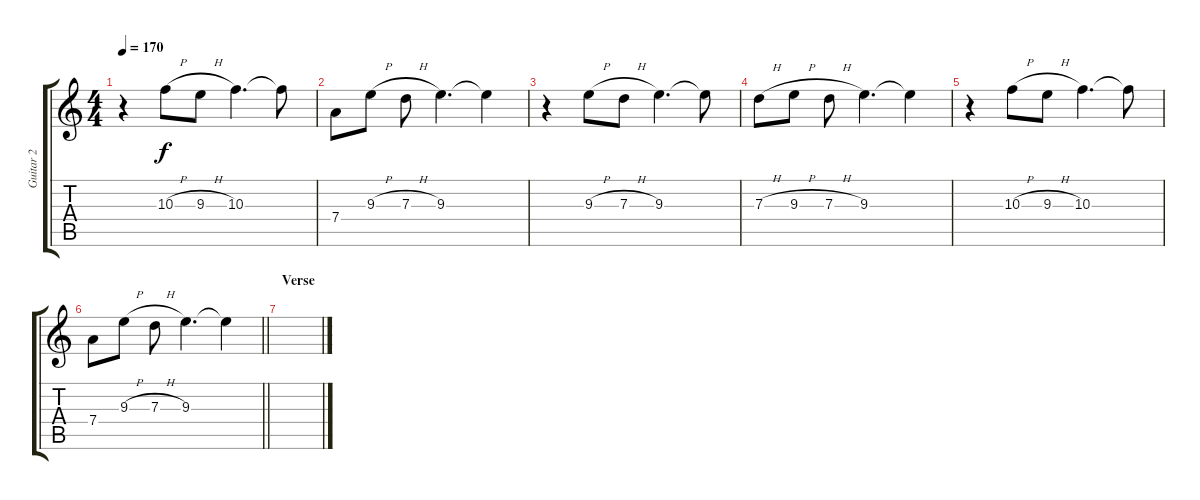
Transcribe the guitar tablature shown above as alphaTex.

\track ("Guitar 2" "Guitar 2") {instrument distortionguitar}
\staff {score tabs}
\tuning (E4 B3 G3 D3 A2 E2) {hide}
\ts (4 4)
\tempo 170
\clef g2
\ks c
r.4{dy f} 10.3{h}.8 9.3{h}.8 10.3.4{d} 10.3{t}.8 |
7.4.8 9.3{h}.8 7.3{h}.8 9.3.4{d} 9.3{t}.4 |
r.4 9.3{h}.8 7.3{h}.8 9.3.4{d} 9.3{t}.8 |
7.3{h}.8 9.3{h}.8 7.3{h}.8 9.3.4{d} 9.3{t}.4 |
r.4 10.3{h}.8 9.3{h}.8 10.3.4{d} 10.3{t}.8 |
\barLineRight lightlight
7.4.8 9.3{h}.8 7.3{h}.8 9.3.4{d} 9.3{t}.4 |
\section ("" "Verse")
